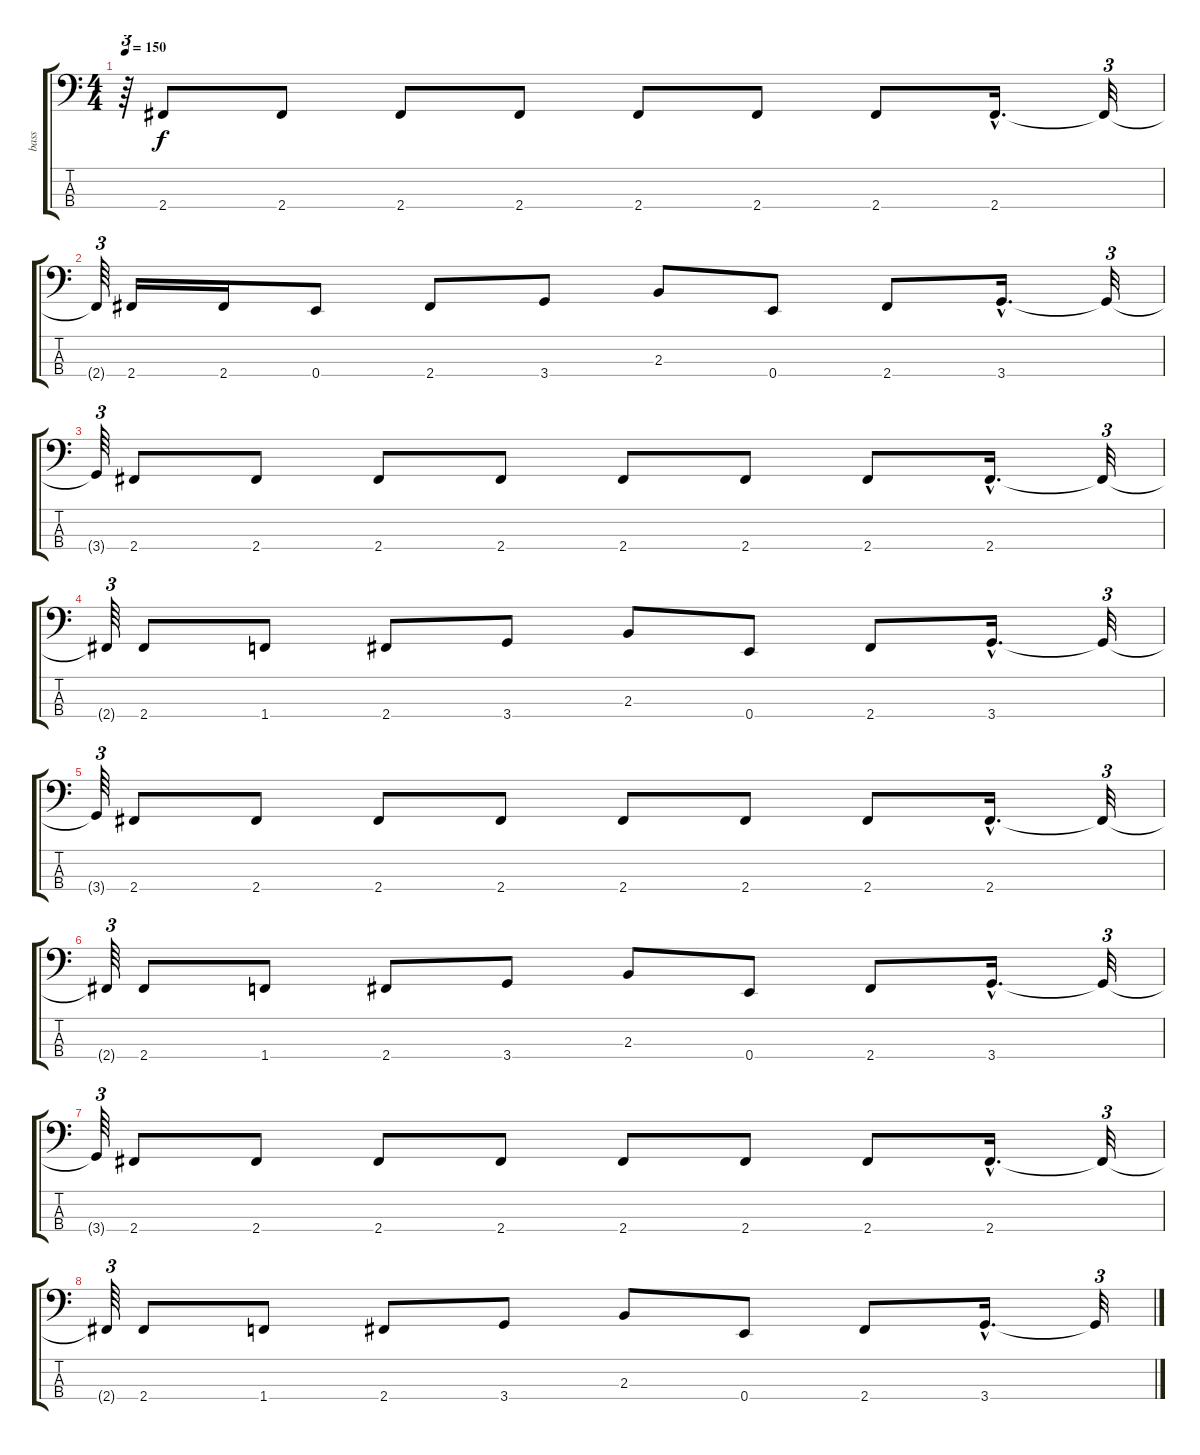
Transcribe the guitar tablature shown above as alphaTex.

\track ("bass" "bass") {instrument electricbassfinger}
\staff {score tabs}
\tuning (G2 D2 A1 E1) {hide}
\ts (4 4)
\tempo 150
\clef f4
\ks c
r.64{tu (3 2) dy f} 2.4.8 2.4.8 2.4.8 2.4.8 2.4.8 2.4.8 2.4.8 2.4{hac}.16{d} 2.4{t}.32{tu (3 2)} |
2.4{t}.64{tu (3 2)} 2.4.16 2.4.16 0.4.8 2.4.8 3.4.8 2.3.8 0.4.8 2.4.8 3.4{hac}.16{d} 3.4{t}.32{tu (3 2)} |
3.4{t}.64{tu (3 2)} 2.4.8 2.4.8 2.4.8 2.4.8 2.4.8 2.4.8 2.4.8 2.4{hac}.16{d} 2.4{t}.32{tu (3 2)} |
2.4{t}.64{tu (3 2)} 2.4.8 1.4.8 2.4.8 3.4.8 2.3.8 0.4.8 2.4.8 3.4{hac}.16{d} 3.4{t}.32{tu (3 2)} |
3.4{t}.64{tu (3 2)} 2.4.8 2.4.8 2.4.8 2.4.8 2.4.8 2.4.8 2.4.8 2.4{hac}.16{d} 2.4{t}.32{tu (3 2)} |
2.4{t}.64{tu (3 2)} 2.4.8 1.4.8 2.4.8 3.4.8 2.3.8 0.4.8 2.4.8 3.4{hac}.16{d} 3.4{t}.32{tu (3 2)} |
3.4{t}.64{tu (3 2)} 2.4.8 2.4.8 2.4.8 2.4.8 2.4.8 2.4.8 2.4.8 2.4{hac}.16{d} 2.4{t}.32{tu (3 2)} |
2.4{t}.64{tu (3 2)} 2.4.8 1.4.8 2.4.8 3.4.8 2.3.8 0.4.8 2.4.8 3.4{hac}.16{d} 3.4{t}.32{tu (3 2)}
